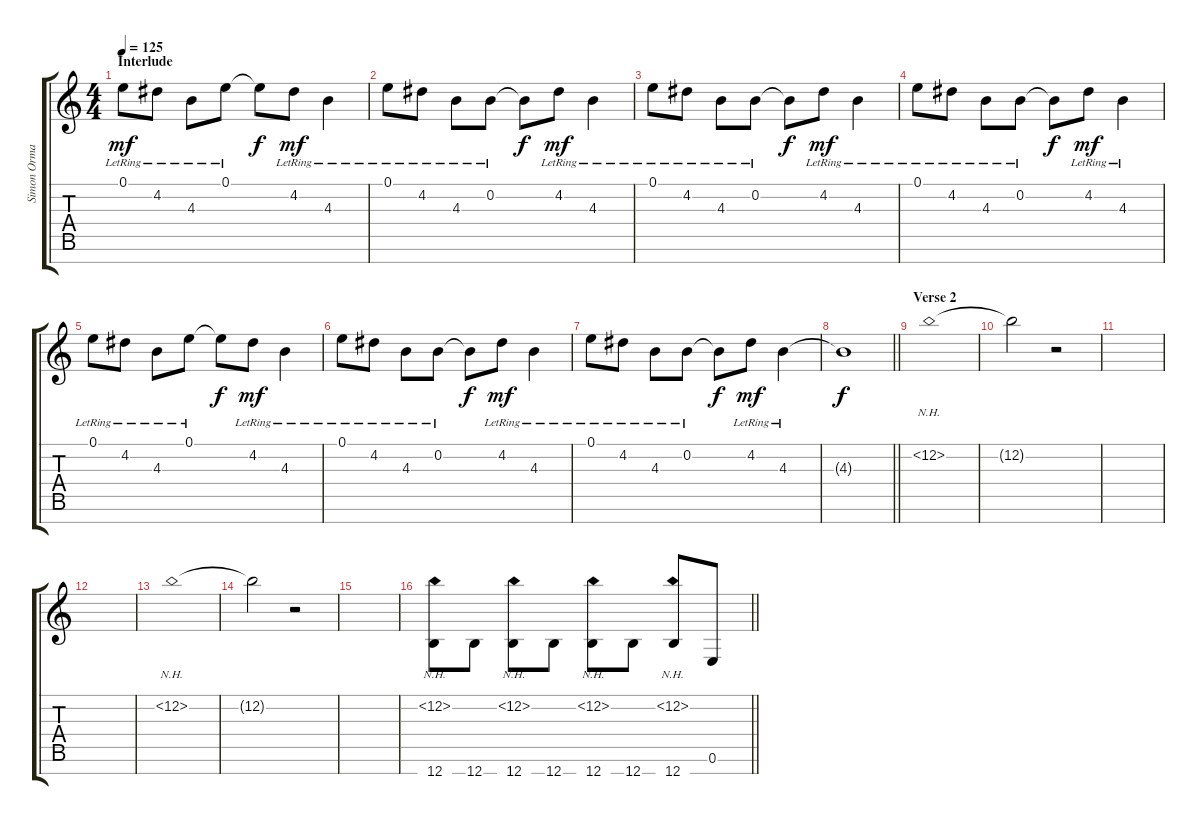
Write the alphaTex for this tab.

\track ("Simon Ormandy | Gtr. 2" "Simon Orma") {instrument electricguitarclean}
\staff {score tabs}
\tuning (E4 B3 G3 D3 A2 E2 B1) {hide}
\ts (4 4)
\section ("" "Interlude")
\tempo 125
\clef g2
\ks c
0.1{lr}.8{dy mf} 4.2{lr}.8 4.3{lr}.8 0.1{lr}.8 0.1{t}.8{dy f} 4.2{lr}.8{dy mf} 4.3{lr}.4 |
0.1{lr}.8 4.2{lr}.8 4.3{lr}.8 0.2{lr}.8 0.2{t}.8{dy f} 4.2{lr}.8{dy mf} 4.3{lr}.4 |
0.1{lr}.8 4.2{lr}.8 4.3{lr}.8 0.2{lr}.8 0.2{t}.8{dy f} 4.2{lr}.8{dy mf} 4.3{lr}.4 |
0.1{lr}.8 4.2{lr}.8 4.3{lr}.8 0.2{lr}.8 0.2{t}.8{dy f} 4.2{lr}.8{dy mf} 4.3{lr}.4 |
0.1{lr}.8 4.2{lr}.8 4.3{lr}.8 0.1{lr}.8 0.1{t}.8{dy f} 4.2{lr}.8{dy mf} 4.3{lr}.4 |
0.1{lr}.8 4.2{lr}.8 4.3{lr}.8 0.2{lr}.8 0.2{t}.8{dy f} 4.2{lr}.8{dy mf} 4.3{lr}.4 |
0.1{lr}.8 4.2{lr}.8 4.3{lr}.8 0.2{lr}.8 0.2{t}.8{dy f} 4.2{lr}.8{dy mf} 4.3{lr}.4 |
\barLineRight lightlight
4.3{t}.1{dy f} |
\section ("" "Verse 2")
12.2{nh}.1 |
12.2{t}.2 r.2 |
|
|
12.2{nh}.1 |
12.2{t}.2 r.2 |
|
\barLineRight lightlight
(12.2{nh} 12.7).8 12.7.8 (12.2{nh} 12.7).8 12.7.8 (12.2{nh} 12.7).8 12.7.8 (12.2{nh} 12.7).8 0.6.8
